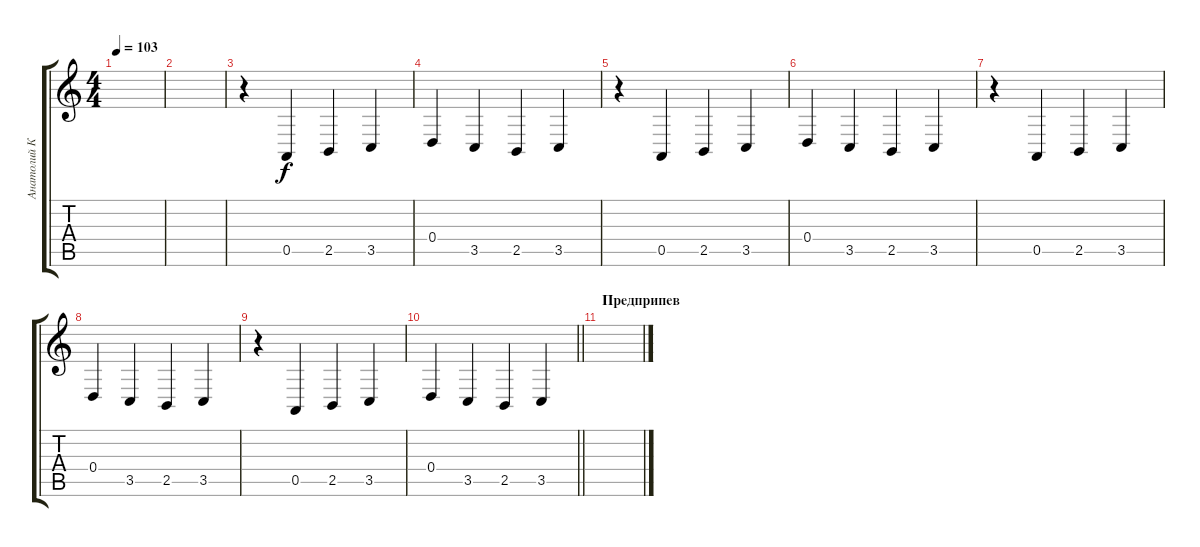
\track ("Анатолий Кулешов (бэк-вокал)" "Анатолий К") {instrument synthvoice}
\staff {score tabs}
\tuning (E4 B3 G3 D3 A2 E2) {hide}
\ts (4 4)
\tempo 103
\clef g2
\ks c
|
|
r.4{volume 13 instrument synthvoice} 0.5.4 2.5.4 3.5.4 |
0.4.4 3.5.4 2.5.4 3.5.4 |
r.4 0.5.4 2.5.4 3.5.4 |
0.4.4 3.5.4 2.5.4 3.5.4 |
r.4 0.5.4 2.5.4 3.5.4 |
0.4.4 3.5.4 2.5.4 3.5.4 |
r.4 0.5.4 2.5.4 3.5.4 |
\barLineRight lightlight
0.4.4 3.5.4 2.5.4 3.5.4 |
\section ("" "Предприпев")
